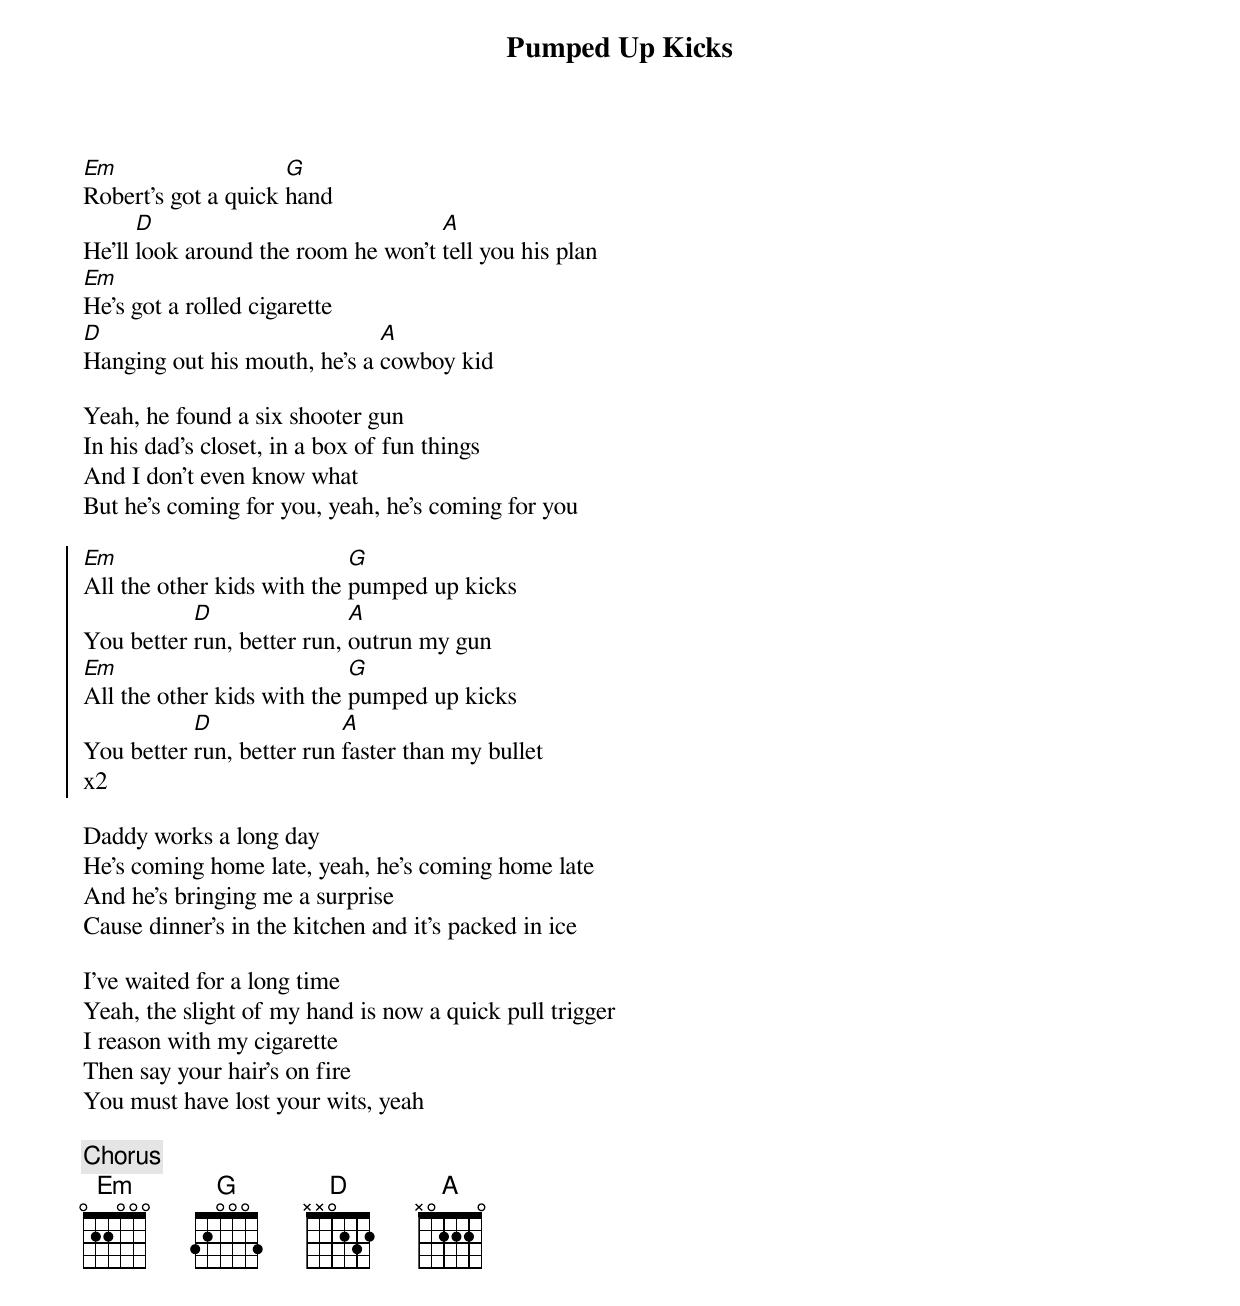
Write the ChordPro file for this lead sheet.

{title: Pumped Up Kicks}
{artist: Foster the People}
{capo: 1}

[Em]Robert's got a quick [G]hand
He'll [D]look around the room he won't [A]tell you his plan
[Em]He's got a rolled cigarette
[D]Hanging out his mouth, he's a [A]cowboy kid

Yeah, he found a six shooter gun
In his dad's closet, in a box of fun things
And I don't even know what
But he's coming for you, yeah, he's coming for you

{start_of_chorus}
[Em]All the other kids with the [G]pumped up kicks
You better [D]run, better run, [A]outrun my gun
[Em]All the other kids with the [G]pumped up kicks
You better [D]run, better run [A]faster than my bullet
x2
{end_of_chorus}

Daddy works a long day
He's coming home late, yeah, he's coming home late
And he's bringing me a surprise
Cause dinner's in the kitchen and it's packed in ice

I've waited for a long time
Yeah, the slight of my hand is now a quick pull trigger
I reason with my cigarette
Then say your hair's on fire
You must have lost your wits, yeah

{comment: Chorus}
